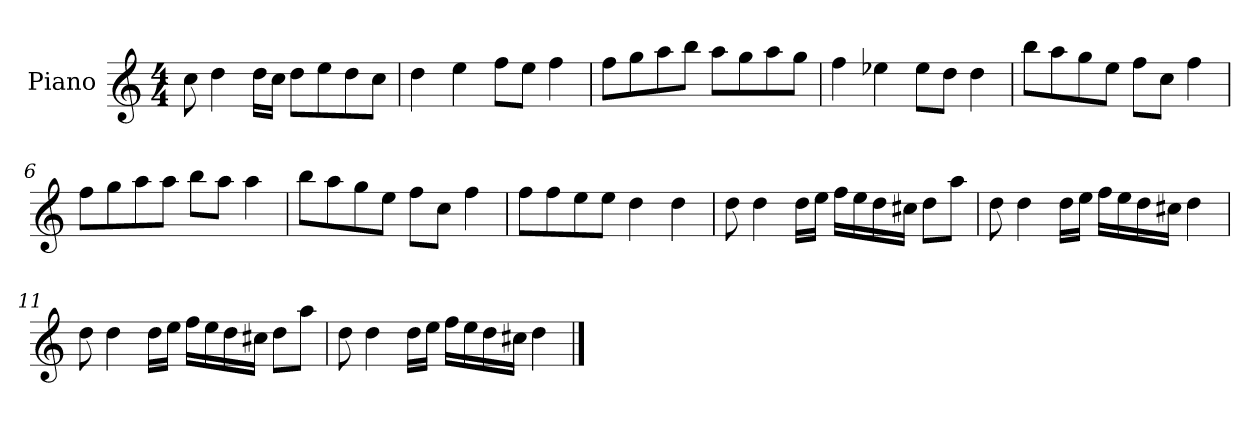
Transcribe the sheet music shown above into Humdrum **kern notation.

**kern
*part1
*staff1
*I"Piano
*I'P-no
*clefG2
*k[]
*M4/4
*MM90
=1
8cc\
4dd\
16dd\LL
16cc\JJ
8dd\L
8ee\
8dd\
8cc\J
=2
4dd\
4ee\
8ff\L
8ee\J
4ff\
=3
8ff\L
8gg\
8aa\
8bb\J
8aa\L
8gg\
8aa\
8gg\J
=4
4ff\
4ee-X\
8ee-\L
8dd\J
4dd\
=5
8bb\L
8aa\
8gg\
8ee\J
8ff\L
8cc\J
4ff\
!!LO:LB:g=z
=6
8ff\L
8gg\
8aa\
8aa\J
8bb\L
8aa\J
4aa\
=7
8bb\L
8aa\
8gg\
8ee\J
8ff\L
8cc\J
4ff\
=8
8ff\L
8ff\
8ee\
8ee\J
4dd\
4dd\
=9
8dd\
4dd\
16dd\LL
16ee\JJ
16ff\LL
16ee\
16dd\
16cc#X\JJ
8dd\L
8aa\J
=10
8dd\
4dd\
16dd\LL
16ee\JJ
16ff\LL
16ee\
16dd\
16cc#X\JJ
4dd\
!!LO:LB:g=z
=11
8dd\
4dd\
16dd\LL
16ee\JJ
16ff\LL
16ee\
16dd\
16cc#X\JJ
8dd\L
8aa\J
=12
8dd\
4dd\
16dd\LL
16ee\JJ
16ff\LL
16ee\
16dd\
16cc#X\JJ
4dd\
==
*-
